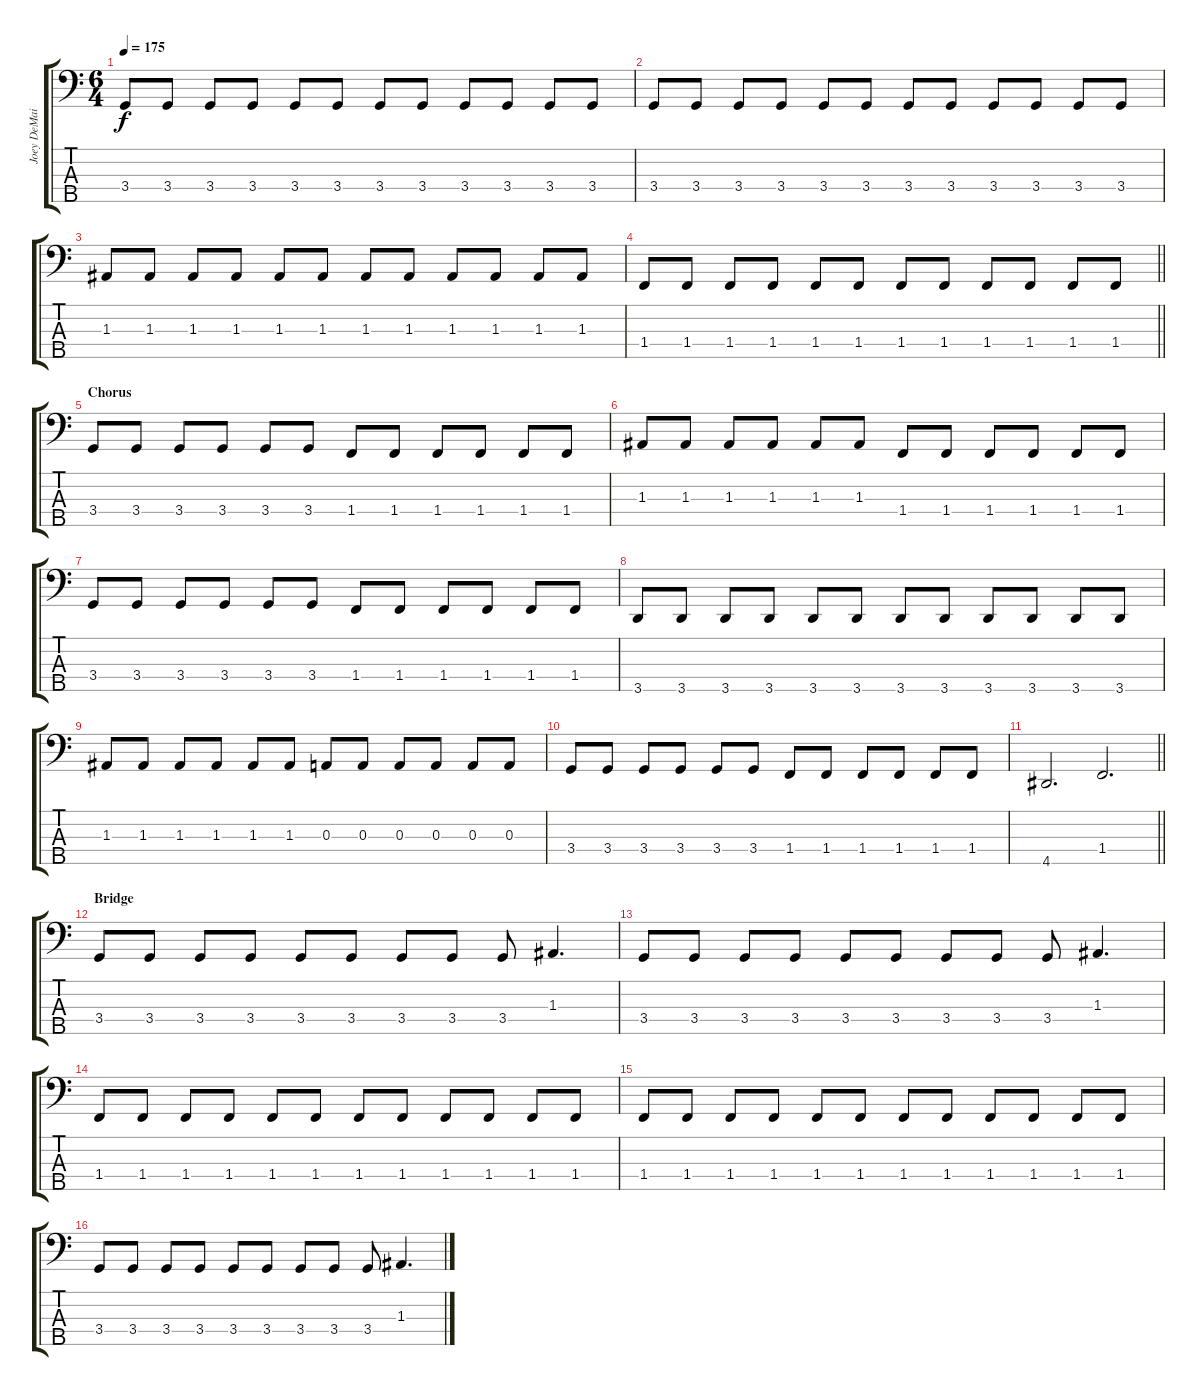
\track ("Joey DeMaio" "Joey DeMai") {instrument electricbasspick}
\staff {score tabs}
\tuning (G2 D2 A1 E1 B0) {hide}
\ts (6 4)
\tempo 175
\clef f4
\ks c
3.4.8{dy f} 3.4.8 3.4.8 3.4.8 3.4.8 3.4.8 3.4.8 3.4.8 3.4.8 3.4.8 3.4.8 3.4.8 |
3.4.8 3.4.8 3.4.8 3.4.8 3.4.8 3.4.8 3.4.8 3.4.8 3.4.8 3.4.8 3.4.8 3.4.8 |
1.3.8 1.3.8 1.3.8 1.3.8 1.3.8 1.3.8 1.3.8 1.3.8 1.3.8 1.3.8 1.3.8 1.3.8 |
\barLineRight lightlight
1.4.8 1.4.8 1.4.8 1.4.8 1.4.8 1.4.8 1.4.8 1.4.8 1.4.8 1.4.8 1.4.8 1.4.8 |
\section ("" "Chorus")
3.4.8 3.4.8 3.4.8 3.4.8 3.4.8 3.4.8 1.4.8 1.4.8 1.4.8 1.4.8 1.4.8 1.4.8 |
1.3.8 1.3.8 1.3.8 1.3.8 1.3.8 1.3.8 1.4.8 1.4.8 1.4.8 1.4.8 1.4.8 1.4.8 |
3.4.8 3.4.8 3.4.8 3.4.8 3.4.8 3.4.8 1.4.8 1.4.8 1.4.8 1.4.8 1.4.8 1.4.8 |
3.5.8 3.5.8 3.5.8 3.5.8 3.5.8 3.5.8 3.5.8 3.5.8 3.5.8 3.5.8 3.5.8 3.5.8 |
1.3.8 1.3.8 1.3.8 1.3.8 1.3.8 1.3.8 0.3.8 0.3.8 0.3.8 0.3.8 0.3.8 0.3.8 |
3.4.8 3.4.8 3.4.8 3.4.8 3.4.8 3.4.8 1.4.8 1.4.8 1.4.8 1.4.8 1.4.8 1.4.8 |
\barLineRight lightlight
4.5.2{d} 1.4.2{d} |
\section ("" "Bridge")
3.4.8 3.4.8 3.4.8 3.4.8 3.4.8 3.4.8 3.4.8 3.4.8 3.4.8 1.3.4{d} |
3.4.8 3.4.8 3.4.8 3.4.8 3.4.8 3.4.8 3.4.8 3.4.8 3.4.8 1.3.4{d} |
1.4.8 1.4.8 1.4.8 1.4.8 1.4.8 1.4.8 1.4.8 1.4.8 1.4.8 1.4.8 1.4.8 1.4.8 |
1.4.8 1.4.8 1.4.8 1.4.8 1.4.8 1.4.8 1.4.8 1.4.8 1.4.8 1.4.8 1.4.8 1.4.8 |
3.4.8 3.4.8 3.4.8 3.4.8 3.4.8 3.4.8 3.4.8 3.4.8 3.4.8 1.3.4{d}
